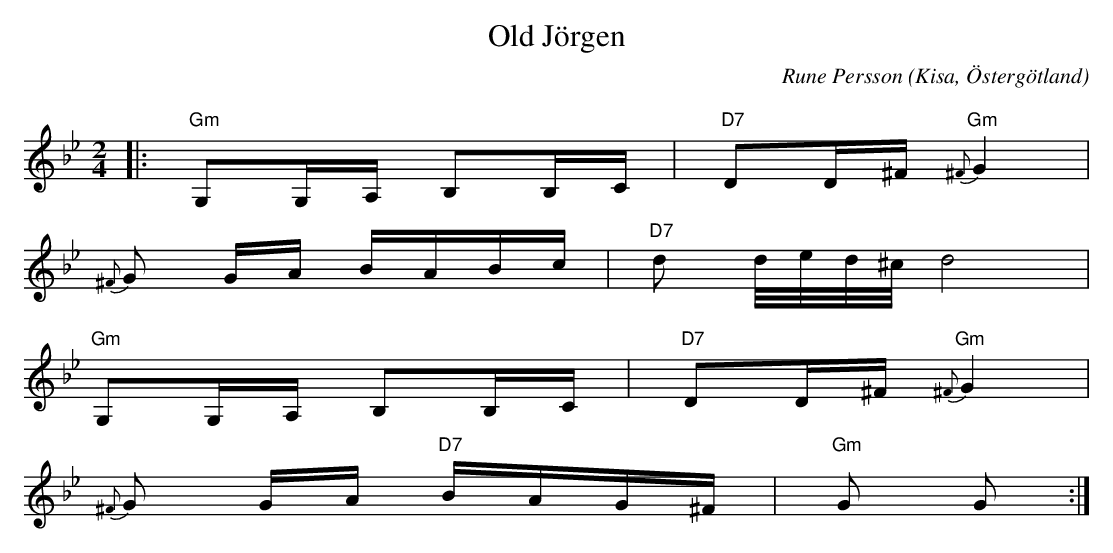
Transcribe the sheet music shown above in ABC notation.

X:1
T:Old Jörgen
C:Rune Persson
O:Kisa, Östergötland
Q:60
M:2/4
L:1/8
K:Gm
|:"Gm"G,G,/A,/ B,B,/C/|"D7"DD/^F/"Gm" {^F}G2|
{^F}G G/A/ B/A/B/c/|"D7"d d/4e/4d/4^c/4 d4|
"Gm"G,G,/A,/ B,B,/C/|"D7"DD/^F/"Gm" {^F}G2|
{^F}G G/A/ "D7"B/A/G/^F/|"Gm"G G:|
